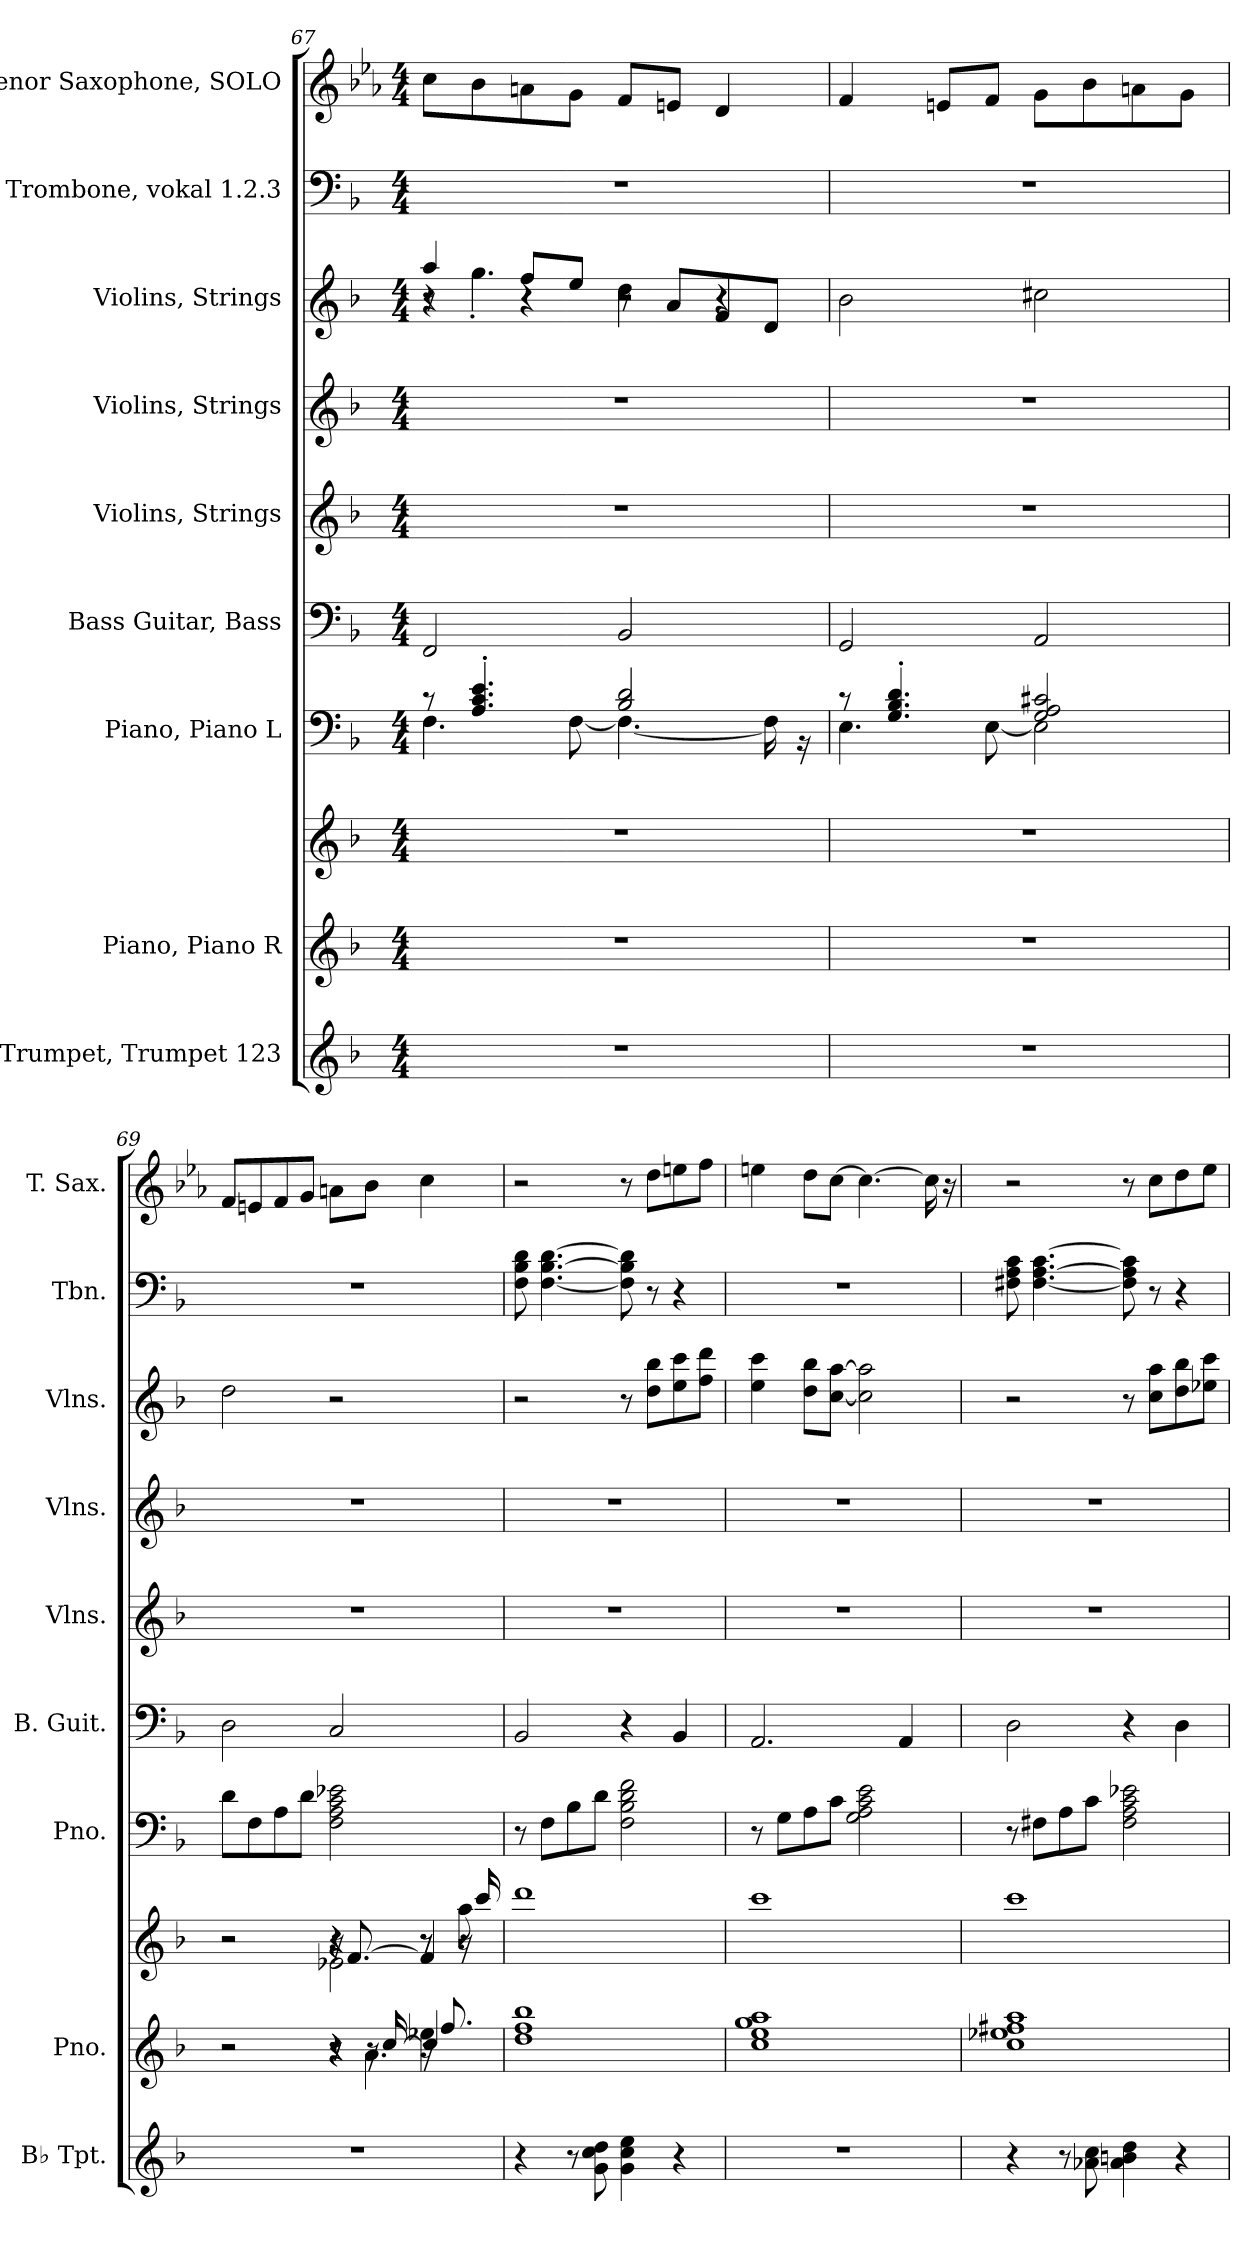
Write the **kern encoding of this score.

**kern	**kern	**kern	**kern	**kern	**kern	**kern	**kern	**kern	**kern
*part9	*part8	*part8	*part7	*part6	*part5	*part4	*part3	*part2	*part1
*staff10	*staff9	*staff8	*staff7	*staff6	*staff5	*staff4	*staff3	*staff2	*staff1
*I"B♭ Trumpet, Trumpet 123	*I"Piano, Piano R	*	*I"Piano, Piano L	*I"Bass Guitar, Bass	*I"Violins, Strings	*I"Violins, Strings	*I"Violins,  Strings	*I"Trombone, vokal 1.2.3	*I"Tenor Saxophone, SOLO
*I'B♭ Tpt.	*I'Pno.	*	*I'Pno.	*I'B. Guit.	*I'Vlns.	*I'Vlns.	*I'Vlns.	*I'Tbn.	*I'T. Sax.
*clefG2	*clefG2	*clefG2	*clefF4	*clefF4	*clefG2	*clefG2	*clefG2	*clefF4	*clefG2
*ITrd1c2	*	*	*	*ITrd7c12	*	*	*	*	*ITrd8c14
*k[b-e-a-]	*k[b-]	*k[b-]	*k[b-]	*k[b-]	*k[b-]	*k[b-]	*k[b-]	*k[b-]	*k[b-e-a-]
*M4/4	*M4/4	*M4/4	*M4/4	*M4/4	*M4/4	*M4/4	*M4/4	*M4/4	*M4/4
=67	=67	=67	=67	=67	=67	=67	=67	=67	=67
*	*	*	*^	*	*	*	*^	*	*
*	*	*	*	*	*	*	*	*	*^	*	*
1r	1r	1r	8r	4.F\	2FFF/	1r	1r	4aa/	8r	4r	1r	8c\L
.	.	.	4.A/' 4.c/' 4.e/'	.	.	.	.	.	4.gg'\	.	.	8B-\
.	.	.	.	.	.	.	.	4r	.	8ff/L	.	8An\
.	.	.	.	[8F\	.	.	.	.	.	8ee/J	.	8G\J
.	.	.	2B-/ 2d/	4.F\_	2BBB-/	.	.	2r	4dd\	8r	.	8F/L
.	.	.	.	.	.	.	.	.	.	8a/L	.	8En/J
.	.	.	.	.	.	.	.	.	4r	8f/	.	4D/
.	.	.	.	16F\]	.	.	.	.	.	8d/J	.	.
.	.	.	.	16r	.	.	.	.	.	.	.	.
*	*	*	*	*	*	*	*	*v	*v	*v	*	*
=68	=68	=68	=68	=68	=68	=68	=68	=68	=68	=68
1r	1r	1r	8r	4.E\	2GGG/	1r	1r	2b-\	1r	4F/
.	.	.	4.G/' 4.B-/' 4.d/'	.	.	.	.	.	.	.
.	.	.	.	.	.	.	.	.	.	8En/L
.	.	.	.	[8E\	.	.	.	.	.	8F/J
.	.	.	2G/ 2A/ 2c#X/	2E\]	2AAA/	.	.	2cc#X\	.	8G\L
.	.	.	.	.	.	.	.	.	.	8B-\
.	.	.	.	.	.	.	.	.	.	8An\
.	.	.	.	.	.	.	.	.	.	8G\J
*	*	*	*v	*v	*	*	*	*	*	*
!!LO:PB:g=z
=69	=69	=69	=69	=69	=69	=69	=69	=69	=69
*	*^	*^	*	*	*	*	*	*	*
*	*	*^	*	*^	*	*	*	*	*	*	*
*	*	*	*^	*	*	*^	*	*	*	*	*	*	*
1r	2r	2r	2r	2r	2r	2r	2r	2r	8d\L	2DD\	1r	1r	2dd\	1r	8F/L
.	.	.	.	.	.	.	.	.	8F\	.	.	.	.	.	8En/
.	.	.	.	.	.	.	.	.	8A\	.	.	.	.	.	8F/
.	.	.	.	.	.	.	.	.	8d\J	.	.	.	.	.	8G/J
.	4r	4r	8r	8r	4r	4r	16r	2e-X\	2F\ 2A\ 2c\ 2e-X\	2CC/	.	.	2r	.	8An\L
.	.	.	.	.	.	.	[8.f/	.	.	.	.	.	.	.	.
.	.	.	16r	4.a\	.	.	.	.	.	.	.	.	.	.	8B-\J
.	.	.	[16cc/	.	.	.	.	.	.	.	.	.	.	.	.
.	16r	4ee-X\	4cc/]	.	8r	8r	4f/]	.	.	.	.	.	.	.	4c\
.	8.ff/	.	.	.	.	.	.	.	.	.	.	.	.	.	.
.	.	.	.	.	16r	8aa\	.	.	.	.	.	.	.	.	.
.	.	.	.	.	16ccc/	.	.	.	.	.	.	.	.	.	.
*	*v	*v	*v	*v	*	*	*	*	*	*	*	*	*	*	*
*	*	*v	*v	*v	*v	*	*	*	*	*	*	*
=70	=70	=70	=70	=70	=70	=70	=70	=70	=70
4r	1dd 1ff 1bb-	1ddd	8r	2BBB-/	1r	1r	2r	8F\ 8B-\ 8d\	2r
.	.	.	8F\L	.	.	.	.	[4.F\ [4.B-\ [4.d\	.
8r	.	.	8B-\	.	.	.	.	.	.
8f\ 8b-\ 8cc\	.	.	8d\J	.	.	.	.	.	.
4f\ 4b-\ 4dd\	.	.	2F\ 2B-\ 2d\ 2f\	4r	.	.	8r	8F\] 8B-\] 8d\]	8r
.	.	.	.	.	.	.	8dd\ 8bb-\L	8r	8d\L
4r	.	.	.	4BBB-/	.	.	8ee\ 8ccc\	4r	8en\
.	.	.	.	.	.	.	8ff\ 8ddd\J	.	8f\J
=71	=71	=71	=71	=71	=71	=71	=71	=71	=71
1r	1cc 1ee 1gg 1aa	1ccc	8r	2.AAA/	1r	1r	4ee\ 4ccc\	1r	4en\
.	.	.	8G\L	.	.	.	.	.	.
.	.	.	8A\	.	.	.	8dd\ 8bb-\L	.	8d\L
.	.	.	8c\J	.	.	.	[8cc\ [8aa\J	.	[8c\J
.	.	.	2G\ 2A\ 2c\ 2e\	.	.	.	2cc\] 2aa\]	.	4.c\_
.	.	.	.	4AAA/	.	.	.	.	.
.	.	.	.	.	.	.	.	.	16c\]
.	.	.	.	.	.	.	.	.	16r
!!LO:PB:g=z
=72	=72	=72	=72	=72	=72	=72	=72	=72	=72
4r	1cc 1ee-X 1ff#X 1aa	1ccc	8r	2DD\	1r	1r	2r	8F#X\ 8A\ 8c\	2r
.	.	.	8F#X\L	.	.	.	.	[4.F#\ [4.A\ [4.c\	.
8r	.	.	8A\	.	.	.	.	.	.
8g-X\ 8b-\	.	.	8c\J	.	.	.	.	.	.
4g-\ 4an\ 4cc\	.	.	2F#\ 2A\ 2c\ 2e-X\	4r	.	.	8r	8F#\] 8A\] 8c\]	8r
.	.	.	.	.	.	.	8cc\ 8aa\L	8r	8c\L
4r	.	.	.	4DD\	.	.	8dd\ 8bb-\	4r	8d\
.	.	.	.	.	.	.	8ee-X\ 8ccc\J	.	8e-\J
=	=	=	=	=	=	=	=	=	=
*-	*-	*-	*-	*-	*-	*-	*-	*-	*-
